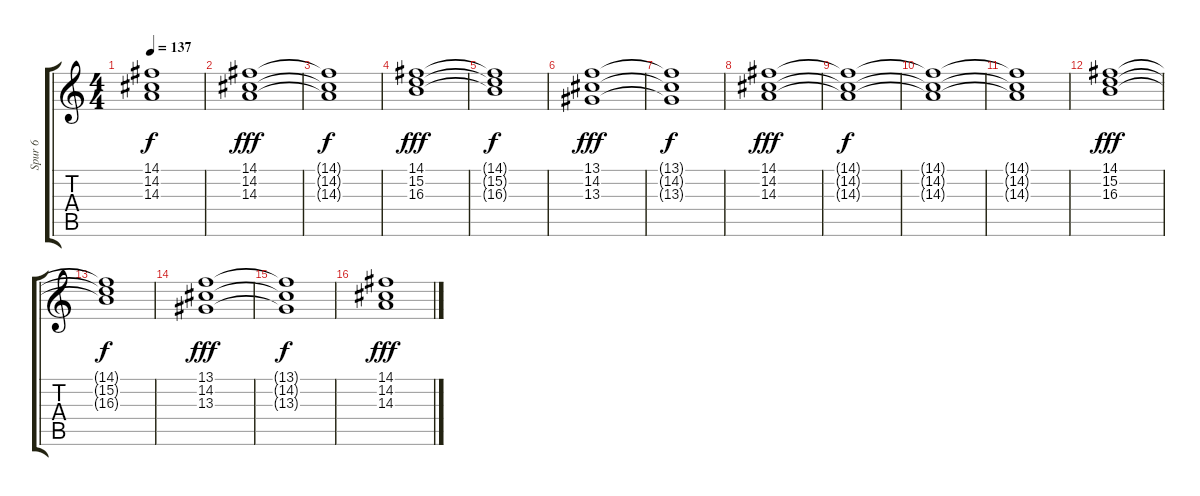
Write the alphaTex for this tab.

\track ("Spur 6" "Spur 6") {instrument rockorgan}
\staff {score tabs}
\tuning (E4 B3 G3 D3 A2 E2) {hide}
\ts (4 4)
\tempo 137
\clef g2
\ks c
(14.1{t} 14.2{t} 14.3{t}).1{dy f} |
(14.1 14.2 14.3).1{dy fff} |
(14.1{t} 14.2{t} 14.3{t}).1{dy f} |
(14.1 15.2 16.3).1{dy fff} |
(14.1{t} 15.2{t} 16.3{t}).1{dy f} |
(13.1 14.2 13.3).1{dy fff} |
(13.1{t} 14.2{t} 13.3{t}).1{dy f} |
(14.1 14.2 14.3).1{dy fff} |
(14.1{t} 14.2{t} 14.3{t}).1{dy f} |
(14.1{t} 14.2{t} 14.3{t}).1 |
(14.1{t} 14.2{t} 14.3{t}).1 |
(14.1 15.2 16.3).1{dy fff} |
(14.1{t} 15.2{t} 16.3{t}).1{dy f} |
(13.1 14.2 13.3).1{dy fff} |
(13.1{t} 14.2{t} 13.3{t}).1{dy f} |
(14.1 14.2 14.3).1{dy fff}
